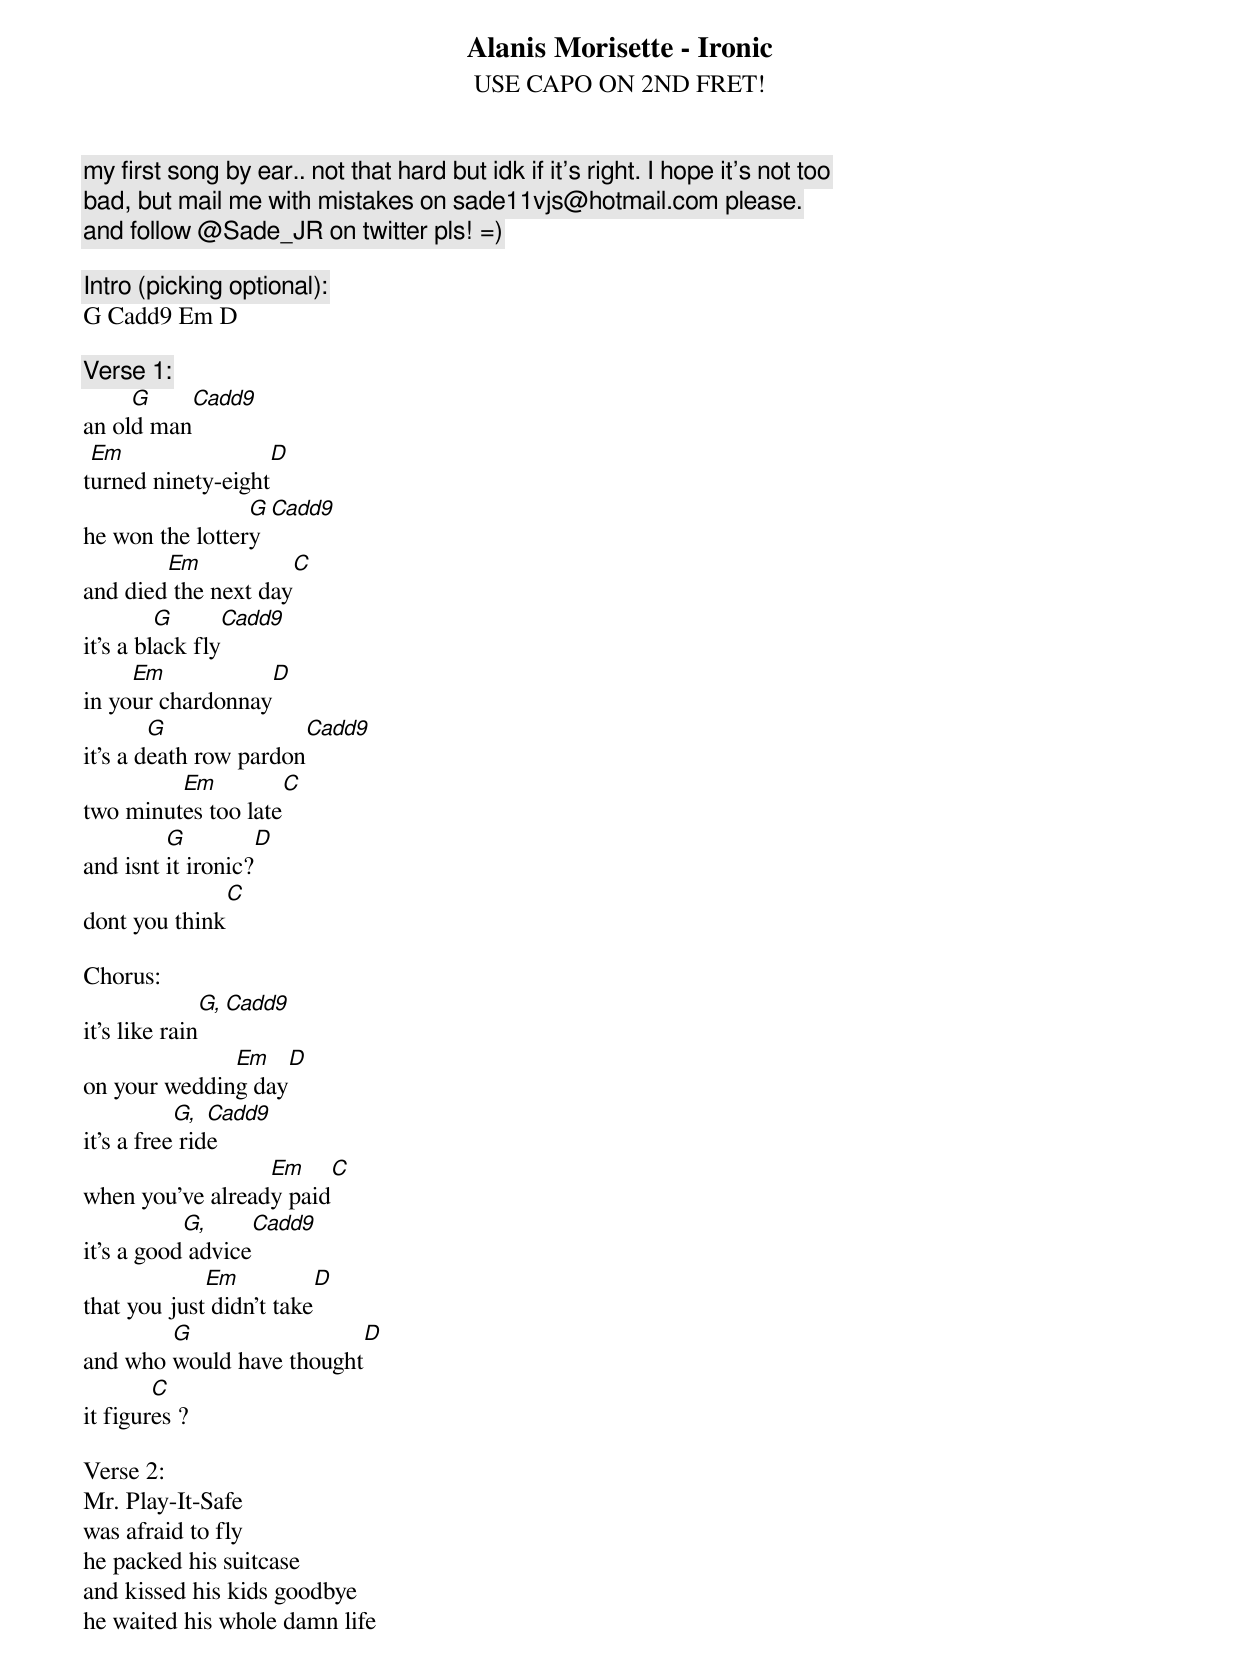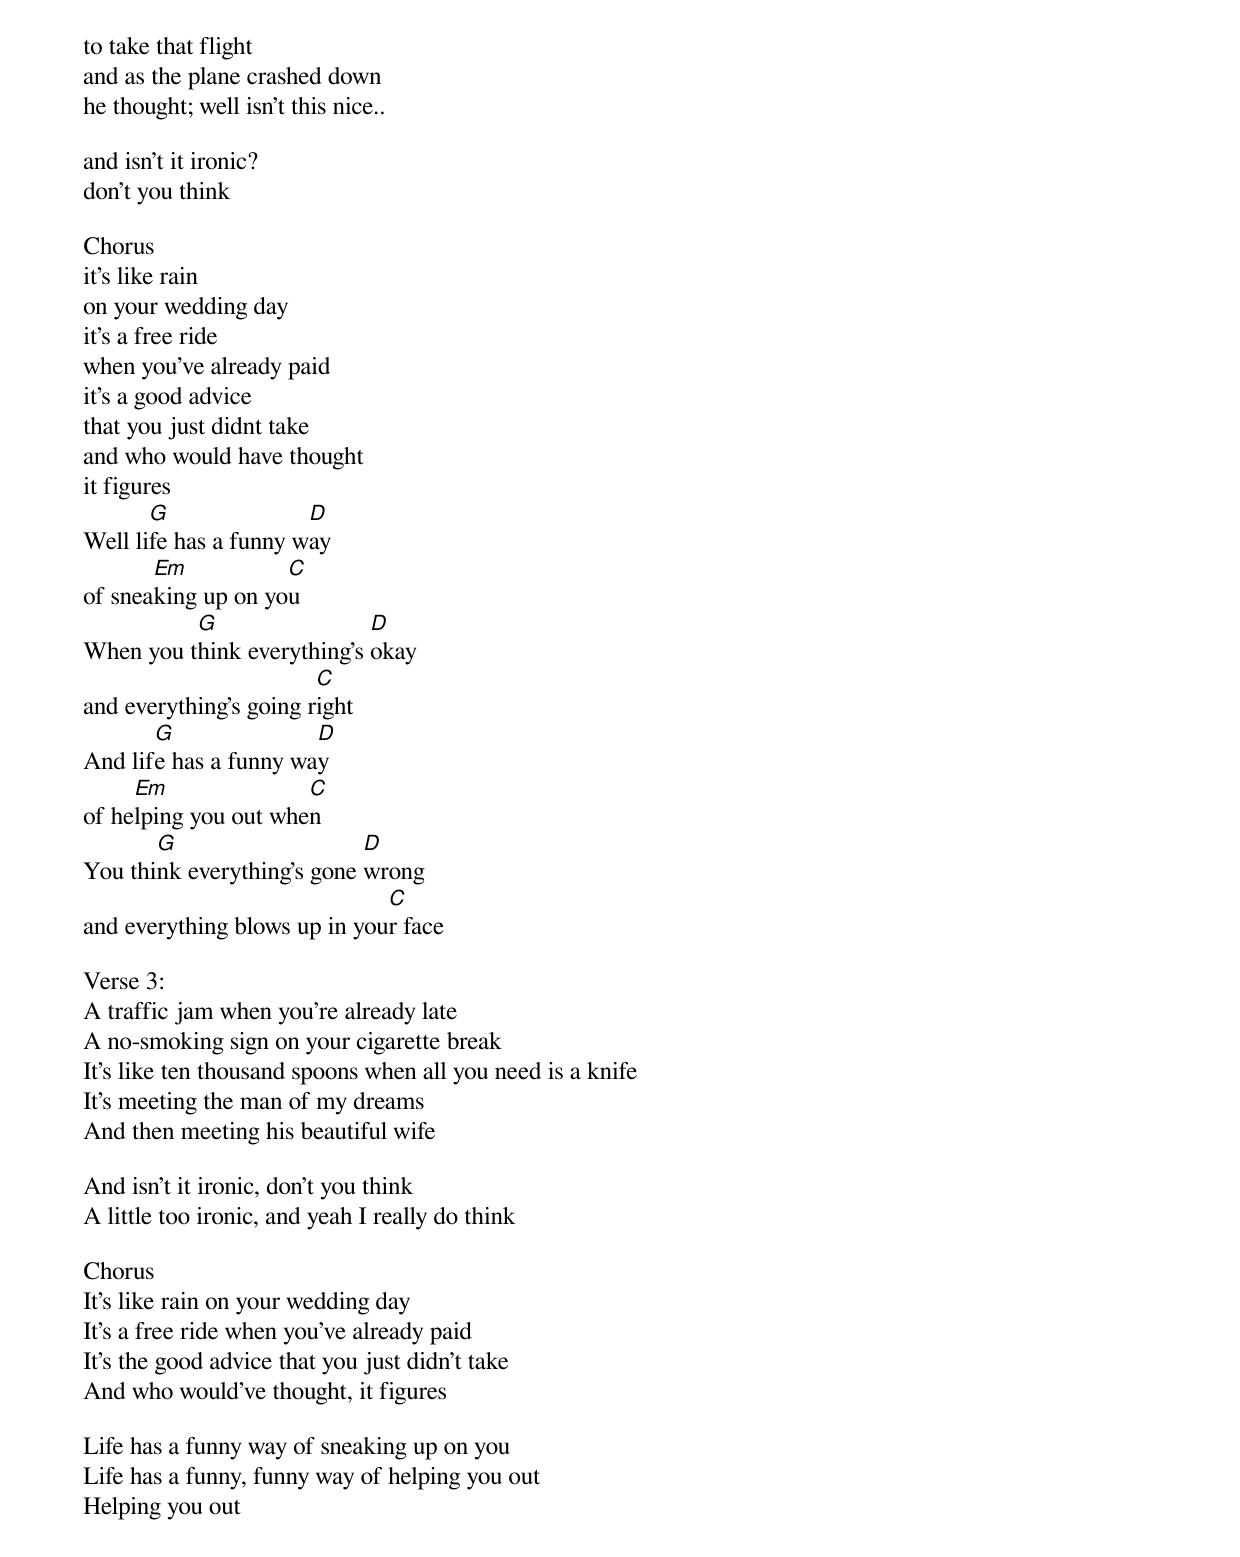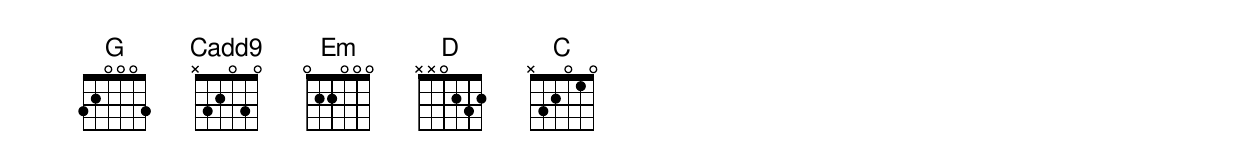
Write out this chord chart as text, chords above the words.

Alanis Morisette - Ironic
USE CAPO ON 2ND FRET!
my first song by ear.. not that hard but idk if it's right. I hope it's not too
bad, but mail me with mistakes on sade11vjs@hotmail.com please.
and follow @Sade_JR on twitter pls! =)

Intro (picking optional):
G Cadd9 Em D

Verse 1:
     G     Cadd9
an old man
 Em                D
turned ninety-eight
                 G      Cadd9
he won the lottery
        Em              C
and died the next day
         G      Cadd9
it's a black fly
     Em            D
in your chardonnay
        G               Cadd9
it's a death row pardon
         Em            C
two minutes too late
         G          D
and isnt it ironic?
                C
dont you think

Chorus:
              G, Cadd9
it's like rain
              Em      D
on your wedding day
           G,  Cadd9
it's a free ride
                  Em        C
when you've already paid
           G,     Cadd9
it's a good advice
             Em           D
that you just didn't take
        G                       D
and who would have thought
        C
it figures ?

Verse 2:
Mr. Play-It-Safe
was afraid to fly
he packed his suitcase
and kissed his kids goodbye
he waited his whole damn life
to take that flight
and as the plane crashed down
he thought; well isn't this nice..

and isn't it ironic?
don't you think

Chorus
it's like rain
on your wedding day
it's a free ride
when you've already paid
it's a good advice
that you just didnt take
and who would have thought
it figures
       G               D
Well life has a funny way
       Em           C
of sneaking up on you
          G                 D
When you think everything's okay
                        C
and everything's going right
       G               D
And life has a funny way
     Em               C
of helping you out when
       G                    D
You think everything's gone wrong
                              C
and everything blows up in your face

Verse 3:
A traffic jam when you're already late
A no-smoking sign on your cigarette break
It's like ten thousand spoons when all you need is a knife
It's meeting the man of my dreams
And then meeting his beautiful wife

And isn't it ironic, don't you think
A little too ironic, and yeah I really do think

Chorus
It's like rain on your wedding day
It's a free ride when you've already paid
It's the good advice that you just didn't take
And who would've thought, it figures

Life has a funny way of sneaking up on you
Life has a funny, funny way of helping you out
Helping you out
